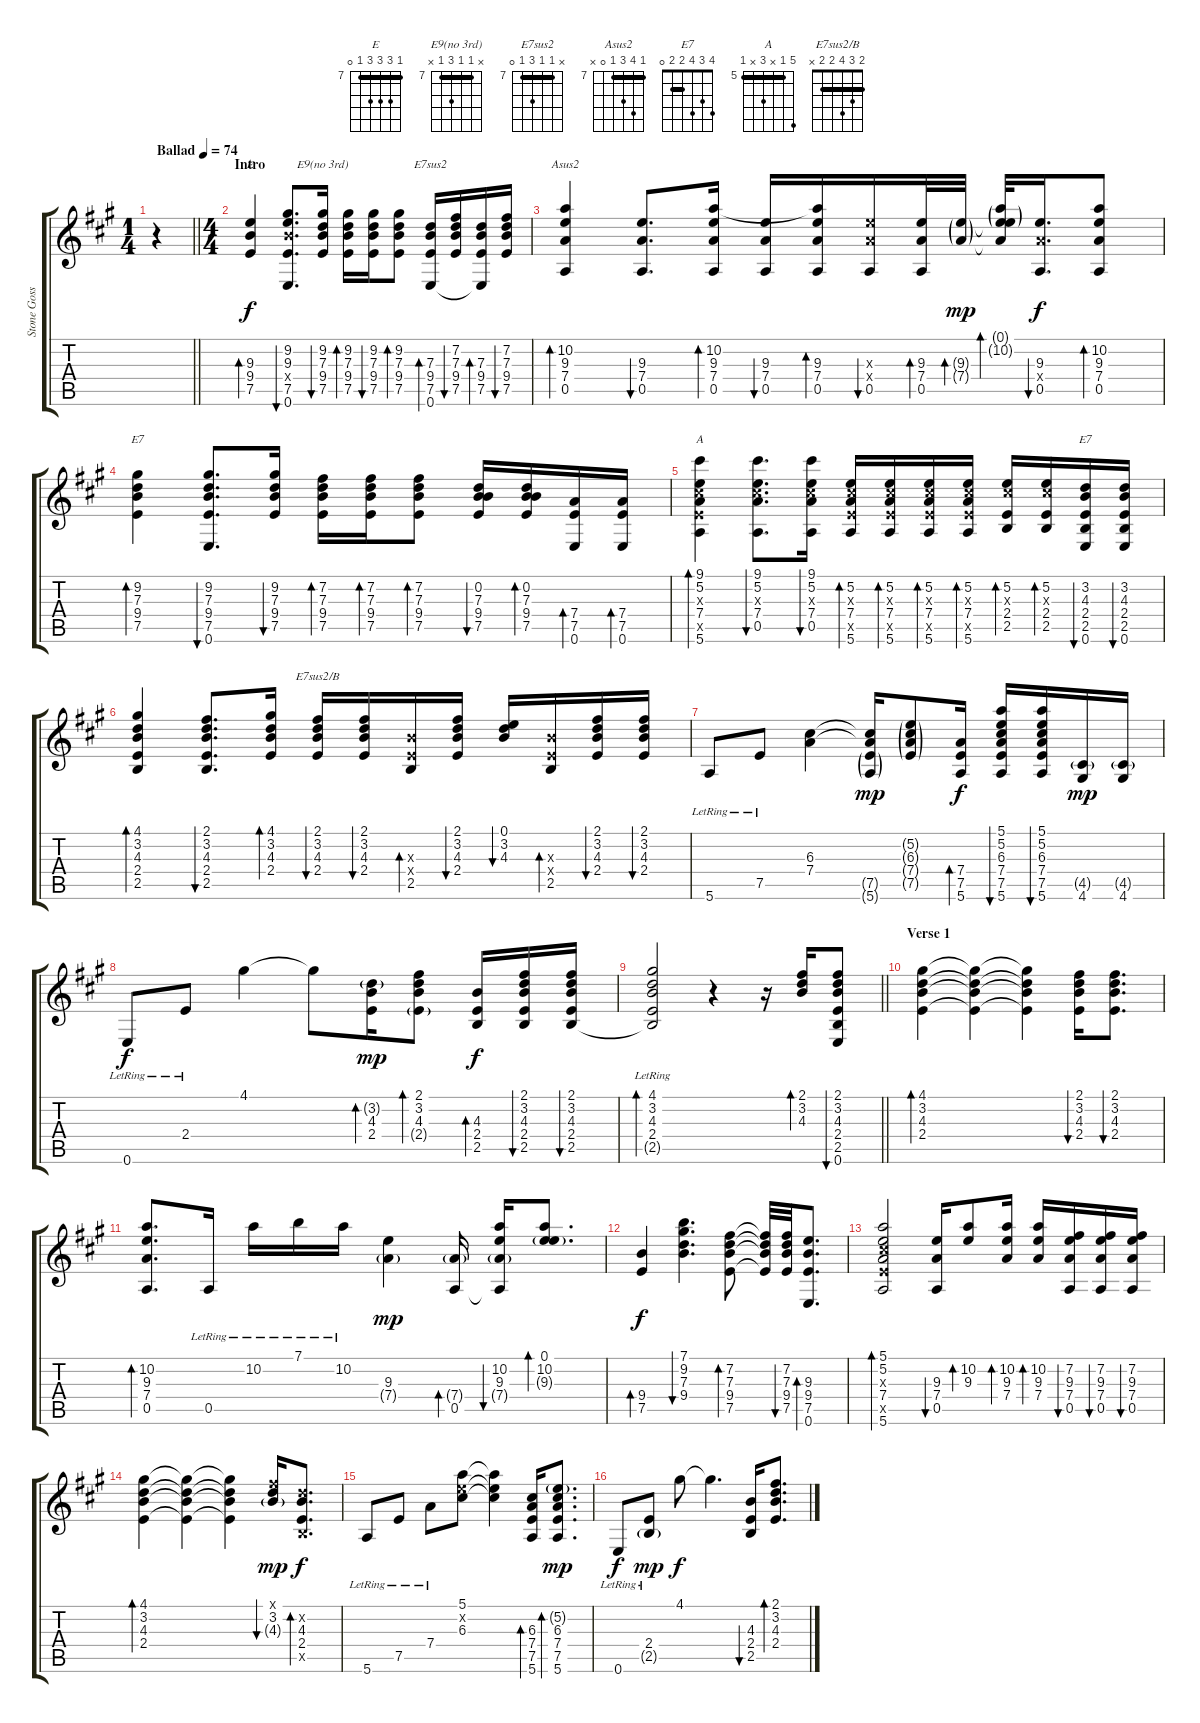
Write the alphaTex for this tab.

\track ("Stone Gossard" "Stone Goss") {instrument electricguitarclean}
\staff {score tabs}
\tuning (E4 B3 G3 D3 A2 E2) {hide}
\chord ("E" 7 9 9 9 7 0) {firstfret 7 barre 7}
\chord ("E9(no 3rd)" x 7 7 9 7 x) {firstfret 7 barre 7}
\chord ("E7sus2" x 7 7 9 7 0) {firstfret 7 barre 7}
\chord ("Asus2" 7 10 9 7 0 x) {firstfret 7 barre 7}
\chord ("E7" x 9 7 9 7 0) {firstfret 7 barre 7}
\chord ("A" 9 5 x 7 x 5) {firstfret 5 barre 5}
\chord ("E7" 4 3 4 2 2 0) {barre 2}
\chord ("E7sus2/B" 2 3 4 2 2 x) {barre 2}
\ts (1 4)
\tempo (74 "Ballad")
\clef g2
\barLineRight lightlight
\ks a
r.4{dy f instrument electricguitarclean} |
\ts (4 4)
\section ("" "Intro")
(9.3 9.4 7.5).4{bd 120 ch "E"} (9.2 9.3 9.4{x} 7.5 0.6).8{d bu 30} (9.2 7.3 9.4 7.5).16{bu 30 ch "E9(no 3rd)"} (9.2 7.3 9.4 7.5).16{bd 30} (9.2 7.3 9.4 7.5).16{bu 30} (9.2 7.3 9.4 7.5).8{bd 30} (7.3 9.4 7.5 0.6).16{bd 30 ch "E7sus2"} (7.2 7.3 9.4 7.5).16{bu 30} (7.3 9.4 7.5 0.6{t}).16{bd 30} (7.2 7.3 9.4 7.5).16{bu 30} |
(10.2 9.3 7.4 0.5).4{bd 120 ch "Asus2"} (9.3 7.4 0.5).8{d bu 30} (10.2 9.3 7.4 0.5).16{bd 30} (9.3 7.4 0.5).16{bu 30} (10.2{t} 9.3 7.4 0.5).16{bd 30} (9.3{x} 7.4{x} 0.5).16{bu 30} (9.3 7.4 0.5).32{bd 30} (9.3{g} 7.4{g}).32{bd 30 dy mp} (0.1{g} 10.2{g} 9.3{t} 7.4{t}).32{bd 30} (9.3 7.4{x} 0.5).16{d bu 30 dy f} (10.2 9.3 7.4 0.5).8{bd 30} |
(9.2 7.3 9.4 7.5).4{bd 120 ch "E7"} (9.2 7.3 9.4 7.5 0.6).8{d bu 30} (9.2 7.3 9.4 7.5).16{bu 30} (7.2 7.3 9.4 7.5).16{bd 30} (7.2 7.3 9.4 7.5).16{bd 30} (7.2 7.3 9.4 7.5).8{bd 30} (0.2 7.3 9.4 7.5).16{bu 30} (0.2 7.3 9.4 7.5).16{bd 30} (7.4 7.5 0.6).16{bd 30} (7.4 7.5 0.6).16{bd 30} |
(9.1 5.2 6.3{x} 7.4 7.5{x} 5.6).4{bd 60 ch "A"} (9.1 5.2 6.3{x} 7.4 0.5).8{d bu 30} (9.1 5.2 6.3{x} 7.4 0.5).16{bu 30} (5.2 6.3{x} 7.4 7.5{x} 5.6).16{bd 30} (5.2 6.3{x} 7.4 7.5{x} 5.6).16{bd 30} (5.2 6.3{x} 7.4 7.5{x} 5.6).16{bd 30} (5.2 6.3{x} 7.4 7.5{x} 5.6).16{bd 30} (5.2 6.3{x} 2.4 2.5).16{bd 30} (5.2 6.3{x} 2.4 2.5).16{bd 30} (3.2 4.3 2.4 2.5 0.6).16{bu 30 ch "E7"} (3.2 4.3 2.4 2.5 0.6).16{bu 30} |
(4.1 3.2 4.3 2.4 2.5).4{bd 30} (2.1 3.2 4.3 2.4 2.5).8{d bu 30} (4.1 3.2 4.3 2.4).16{bd 30} (2.1 3.2 4.3 2.4).16{bu 30 ch "E7sus2/B"} (2.1 3.2 4.3 2.4).16{bu 30} (4.3{x} 2.4{x} 2.5).16{bd 30} (2.1 3.2 4.3 2.4).16{bu 30} (0.1 3.2 4.3).16{bu 30} (4.3{x} 2.4{x} 2.5).16{bd 30} (2.1 3.2 4.3 2.4).16{bu 30} (2.1 3.2 4.3 2.4).16{bu 30} |
5.6{lr}.8 7.5{lr}.8 (6.3 7.4).4 (6.3{t} 7.4{t} 7.5{g} 5.6{g}).16{dy mp} (5.2{g} 6.3{g} 7.4{g} 7.5{g}).8 (7.4 7.5 5.6).16{bd 30 dy f} (5.1 5.2 6.3 7.4 7.5 5.6).16{bu 30} (5.1 5.2 6.3 7.4 7.5 5.6).16{bu 30} (4.5{g} 4.6).16{dy mp} (4.5{g} 4.6).16 |
0.6{lr}.8{dy f} 2.4{lr}.8 4.1.4 4.1{t}.8 (3.2{g} 4.3 2.4).16{bd 30 dy mp} (2.1 3.2 4.3 2.4{g}).8{bd 30} (4.3 2.4 2.5).16{bd 30 dy f} (2.1 3.2 4.3 2.4 2.5).16{bu 30} (2.1 3.2 4.3 2.4 2.5).16{bu 30} |
\barLineRight lightlight
(4.1 3.2 4.3{lr} 2.4 2.5{t}).2{bd 60} r.4 r.16 (2.1 3.2 4.3).16{bd 60} (2.1 3.2 4.3 2.4 2.5 0.6).8{bu 30} |
\section ("" "Verse 1")
(4.1 3.2 4.3 2.4).4{bd 60} (4.1{t} 3.2{t} 4.3{t} 2.4{t}).4 (4.1{t} 3.2{t} 4.3{t} 2.4{t}).4 (2.1 3.2 4.3 2.4).16{bu 30} (2.1 3.2 4.3 2.4).8{d bu 30} |
(10.2 9.3 7.4 0.5).8{d bd 60} 0.5{lr}.16 10.2{lr}.16 7.1{lr}.16 10.2{lr}.16 (9.3 7.4{g}).4{dy mp} (7.4{g} 0.5).16{bd 30} (10.2 9.3 7.4{g} 0.5{t}).16{bu 30} (0.1 10.2 9.3{g}).8{d bd 30} |
(9.4 7.5).4{bd 60 dy f} (7.1 9.2 7.3 9.4).4{d bu 120} (7.2 7.3 9.4 7.5).8{bd 30} (7.2{t} 7.3{t} 9.4{t} 7.5{t}).32 (7.2 7.3 9.4 7.5).32{bu 30} (9.3 9.4 7.5 0.6).8{d bd 30} |
(5.1 5.2 6.3{x} 7.4 7.5{x} 5.6).2{bd 30} (9.3 7.4 0.5).16{bu 30} (10.2 9.3).8{bd 30} (10.2 9.3 7.4).16{bd 30} (10.2 9.3 7.4).16{bd 30} (7.2 9.3 7.4 0.5).16{bu 30} (7.2 9.3 7.4 0.5).16{bu 30} (7.2 9.3 7.4 0.5).16{bu 30} |
(4.1 3.2 4.3 2.4).4{bd 60} (4.1{t} 3.2{t} 4.3{t} 2.4{t}).4 (4.1{t} 3.2{t} 4.3{t} 2.4{t}).4 (2.1{x} 3.2 4.3{g}).16{bu 30 dy mp} (3.2{x} 4.3 2.4 2.5{x}).8{d bd 30 dy f} |
5.6{lr}.8 7.5{lr}.8 7.4{lr}.8 (5.1 5.2{x} 6.3).8 (5.1{t} 5.2{t} 6.3{t}).4 (6.3 7.4 7.5 5.6).16{bd 30} (5.2{g} 6.3 7.4 7.5 5.6).8{d bd 30 dy mp} |
0.6{lr}.8{dy f} (2.4{lr} 2.5{g}).8{dy mp} 4.1.8{dy f} 4.1{t}.4{d} (4.3 2.4 2.5).16{bu 30} (2.1 3.2 4.3 2.4).8{d bd 30}
